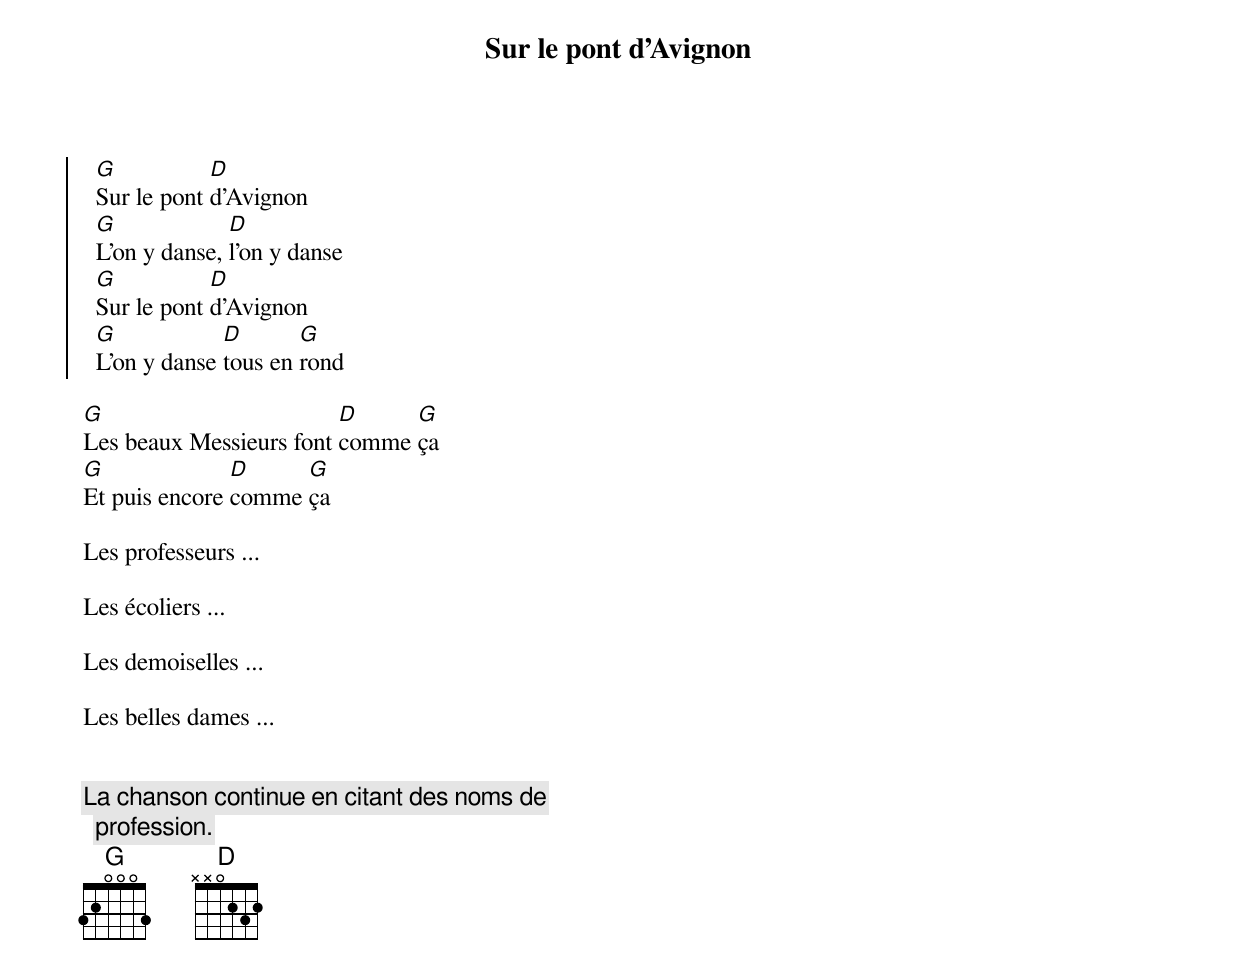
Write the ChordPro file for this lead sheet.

{title: Sur le pont d'Avignon}
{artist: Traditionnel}
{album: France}
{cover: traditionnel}
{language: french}
{columns: 2}
{define: G frets 3 2 0 0 0 3}
{define: D frets X X 0 2 3 2}

{start_of_chorus}
  [G]Sur le pont [D]d'Avignon
  [G]L'on y danse, [D]l'on y danse
  [G]Sur le pont [D]d'Avignon
  [G]L'on y danse [D]tous en [G]rond
{end_of_chorus}

[G]Les beaux Messieurs font [D]comme [G]ça
[G]Et puis encore [D]comme [G]ça

Les professeurs ...

Les écoliers ...

Les demoiselles ...

Les belles dames ...

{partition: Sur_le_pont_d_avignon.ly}

{comment: La chanson continue en citant des noms de profession.}
